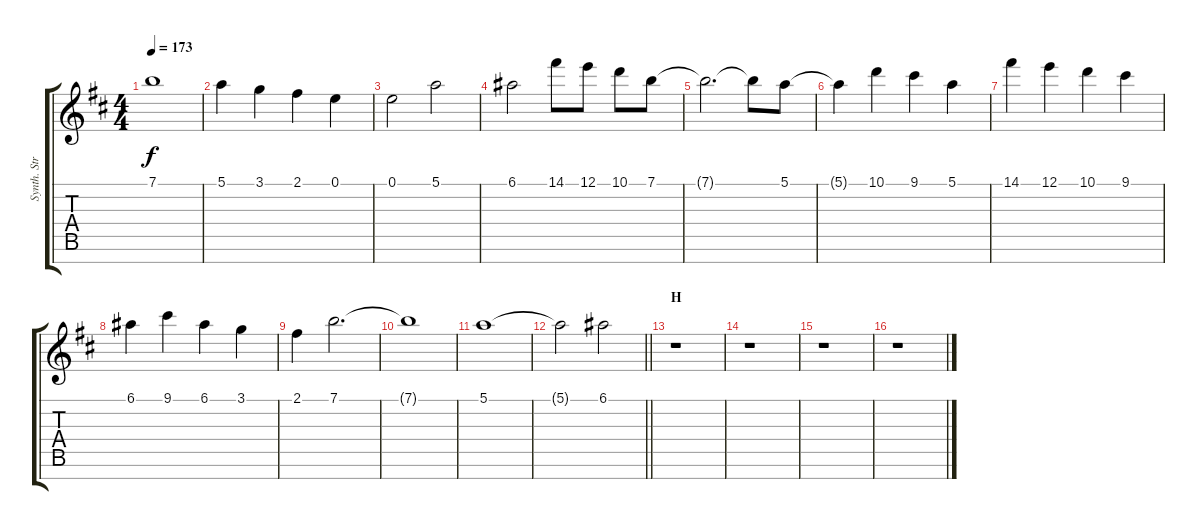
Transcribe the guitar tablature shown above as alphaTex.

\track ("Synth. Strings" "Synth. Str") {instrument stringensemble1}
\staff {score tabs}
\tuning (E5 B4 G4 D4 A3 E3 B2) {hide}
\ts (4 4)
\tempo 173
\clef g2
\ks d
7.1.1{dy f} |
5.1.4 3.1.4 2.1.4 0.1.4 |
0.1.2 5.1.2 |
6.1.2 14.1.8 12.1.8 10.1.8 7.1.8 |
7.1{t}.2{d} 7.1{t}.8 5.1.8 |
5.1{t}.4 10.1.4 9.1.4 5.1.4 |
14.1.4 12.1.4 10.1.4 9.1.4 |
6.1.4 9.1.4 6.1.4 3.1.4 |
2.1.4 7.1.2{d} |
7.1{t}.1 |
5.1.1 |
\barLineRight lightlight
5.1{t}.2 6.1.2 |
\section ("" "H")
r.1 |
r.1 |
r.1 |
r.1
